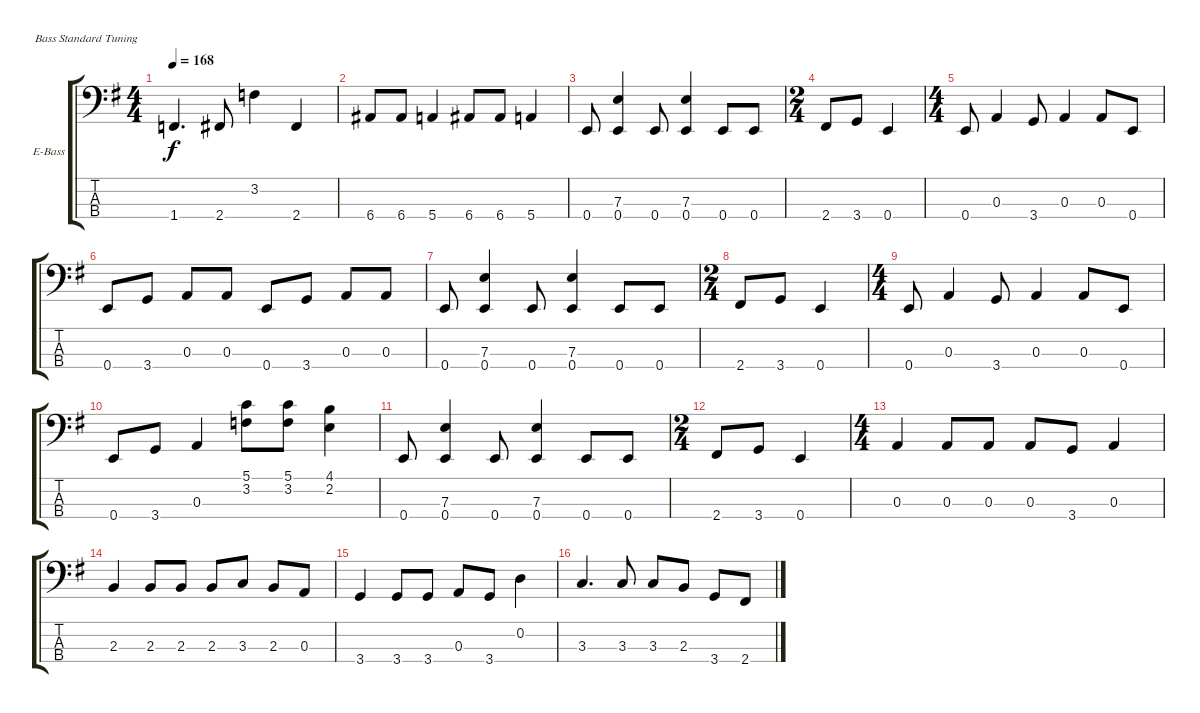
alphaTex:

\bracketExtendMode groupsimilarinstruments
\firstSystemTrackNameOrientation horizontal
\otherSystemsTrackNameOrientation horizontal
\track ("Bass" "E-Bass") {instrument electricbasspick}
\staff {score tabs}
\tuning (G2 D2 A1 E1)
\ts (4 4)
\tempo 168
\clef f4
\scale
1.07818
\ks g
1.4.4{d dy f} 2.4.8 3.2.4 2.4.4 |
\scale
0.921816 6.4.8 6.4.8 5.4.4 6.4.8 6.4.8 5.4.4 |
\scale
1.07818 0.4.8 (7.3 0.4).4 0.4.8 (7.3 0.4).4 0.4.8 0.4.8 |
\ts (2 4)
\scale
0.921816 2.4.8 3.4.8 0.4.4 |
\ts (4 4)
\scale
1.10845 0.4.8 0.3.4 3.4.8 0.3.4 0.3.8 0.4.8 |
\scale
0.891551 0.4.8 3.4.8 0.3.8 0.3.8 0.4.8 3.4.8 0.3.8 0.3.8 |
\scale
1.07818 0.4.8 (7.3 0.4).4 0.4.8 (7.3 0.4).4 0.4.8 0.4.8 |
\ts (2 4)
\scale
0.921816 2.4.8 3.4.8 0.4.4 |
\ts (4 4)
\scale
1.10845 0.4.8 0.3.4 3.4.8 0.3.4 0.3.8 0.4.8 |
\scale
0.891551 0.4.8 3.4.8 0.3.4 (5.1 3.2).8 (5.1 3.2).8 (4.1 2.2).4 |
\scale
1.07818 0.4.8 (7.3 0.4).4 0.4.8 (7.3 0.4).4 0.4.8 0.4.8 |
\ts (2 4)
\scale
0.921816 2.4.8 3.4.8 0.4.4 |
\ts (4 4)
\scale
1.10845 0.3.4 0.3.8 0.3.8 0.3.8 3.4.8 0.3.4 |
\scale
0.891551 2.3.4 2.3.8 2.3.8 2.3.8 3.3.8 2.3.8 0.3.8 |
\scale
1.07818 3.4.4 3.4.8 3.4.8 0.3.8 3.4.8 0.2.4 |
\scale
0.921816 3.3.4{d} 3.3.8 3.3.8 2.3.8 3.4.8 2.4.8
